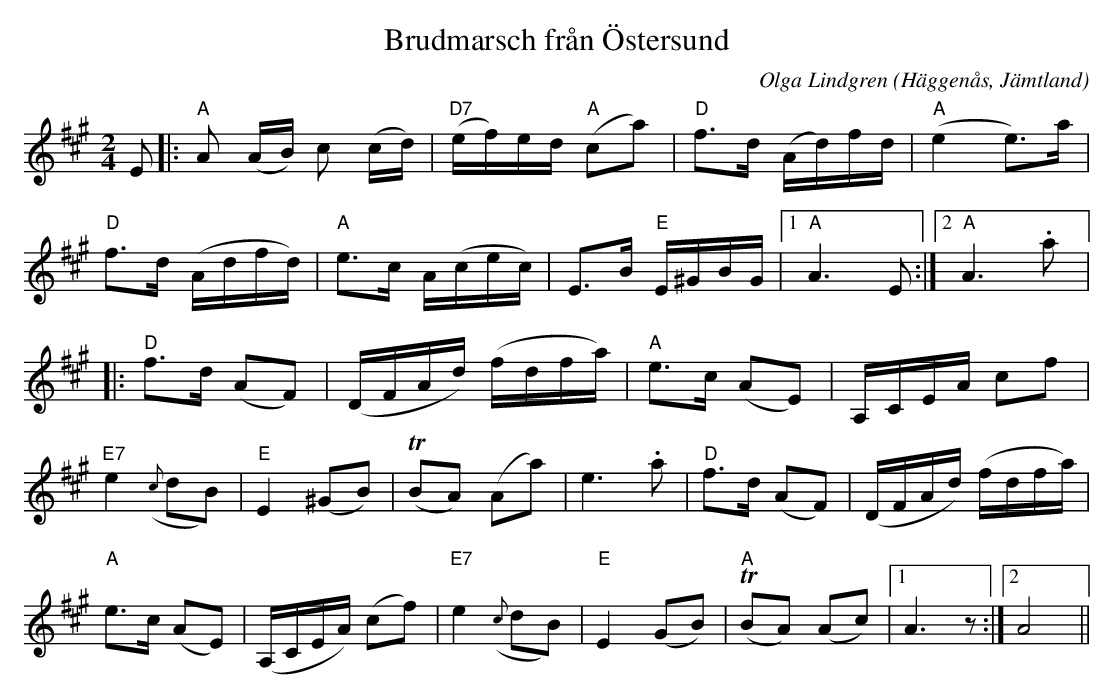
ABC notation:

X:1
T:Brudmarsch från Östersund
C:Olga Lindgren
O:Häggenås, Jämtland
L:1/16
M:2/4
K:A
V:1
E2|:"A"A2 (AB) c2 (cd)|"D7"(ef)ed "A"(c2a2)|"D"f3d (Ad)fd|"A"(e4 e3)a|
"D"f3d (Adfd)|"A"e3c A(cec)|E3B "E"E^GBG|[1"A"A6 E2:|[2"A"A6 .a2|:
"D"f3d (A2F2)|(DFAd) (fdfa)|"A"e3c (A2E2)|A,CEA c2f2|
"E7"e4 ({c}d2B2)|"E"E4 (^G2B2)|(!trill!B2A2) (A2a2)|e6 .a2|"D"f3d (A2F2)|(DFAd) (fdfa)|
"A"e3c (A2E2)|(A,CEA) (c2f2)|"E7" e4 ({c}d2B2)|"E"E4 (G2B2)|"A"(!trill!B2A2) (A2c2)|[1A6 z2:|[2A8||
